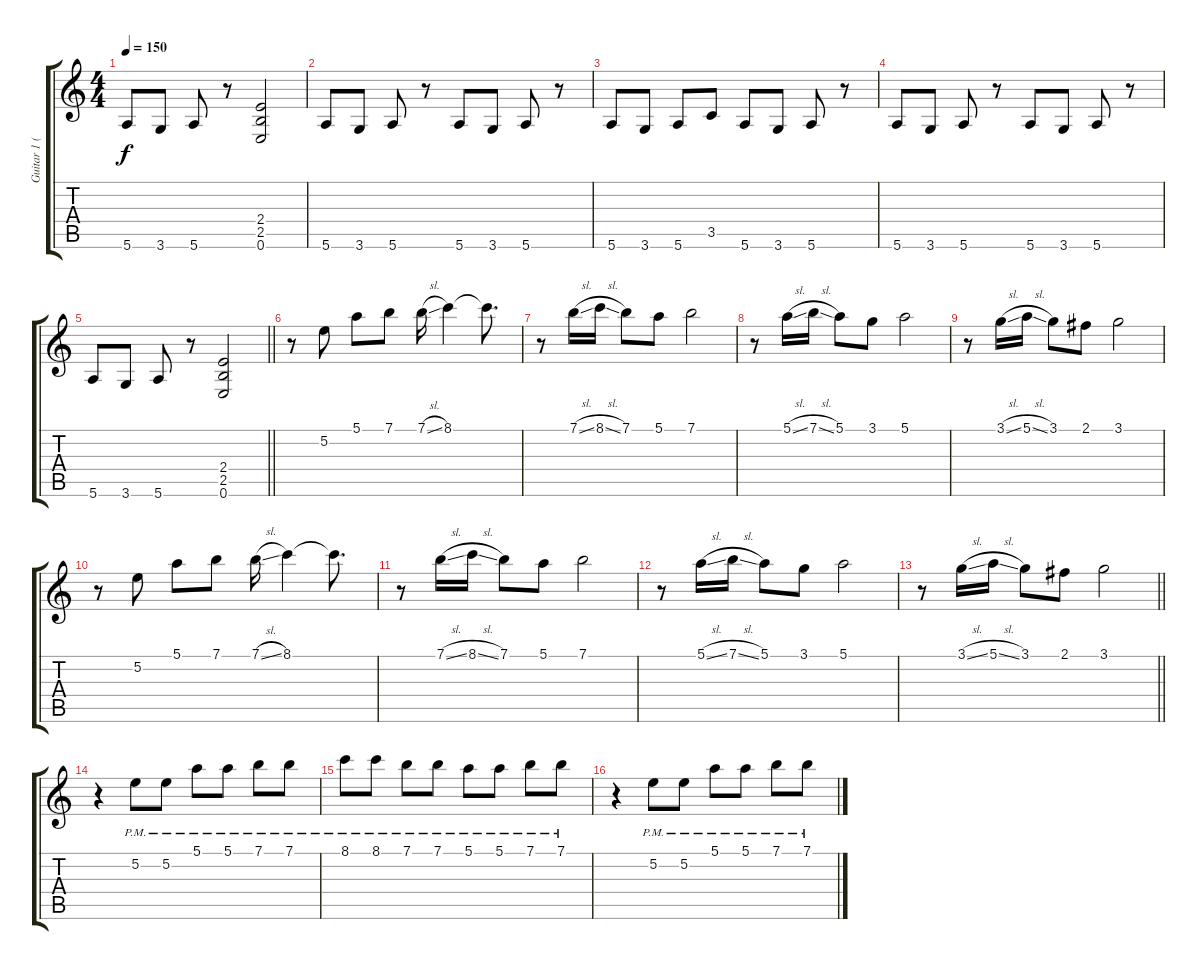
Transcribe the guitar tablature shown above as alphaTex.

\track ("Guitar 1 (Dori)" "Guitar 1 (") {mute instrument overdrivenguitar}
\staff {score tabs}
\tuning (E4 B3 G3 D3 A2 E2) {hide}
\ts (4 4)
\tempo 150
\clef g2
\ks c
5.6.8{dy f} 3.6.8 5.6.8 r.8 (2.4 2.5 0.6).2 |
5.6.8 3.6.8 5.6.8 r.8 5.6.8 3.6.8 5.6.8 r.8 |
5.6.8 3.6.8 5.6.8 3.5.8 5.6.8 3.6.8 5.6.8 r.8 |
5.6.8 3.6.8 5.6.8 r.8 5.6.8 3.6.8 5.6.8 r.8 |
\barLineRight lightlight
5.6.8 3.6.8 5.6.8 r.8 (2.4 2.5 0.6).2 |
\section ("" "")
r.8 5.2.8 5.1.8 7.1.8 7.1{sl}.16 8.1.4 8.1{t}.8{d} |
r.8 7.1{sl}.16 8.1{sl}.16 7.1.8 5.1.8 7.1.2 |
r.8 5.1{sl}.16 7.1{sl}.16 5.1.8 3.1.8 5.1.2 |
r.8 3.1{sl}.16 5.1{sl}.16 3.1.8 2.1.8 3.1.2 |
r.8 5.2.8 5.1.8 7.1.8 7.1{sl}.16 8.1.4 8.1{t}.8{d} |
r.8 7.1{sl}.16 8.1{sl}.16 7.1.8 5.1.8 7.1.2 |
r.8 5.1{sl}.16 7.1{sl}.16 5.1.8 3.1.8 5.1.2 |
\barLineRight lightlight
r.8 3.1{sl}.16 5.1{sl}.16 3.1.8 2.1.8 3.1.2 |
\section ("" "")
r.4 5.2{pm}.8 5.2{pm}.8 5.1{pm}.8 5.1{pm}.8 7.1{pm}.8 7.1{pm}.8 |
8.1{pm}.8 8.1{pm}.8 7.1{pm}.8 7.1{pm}.8 5.1{pm}.8 5.1{pm}.8 7.1{pm}.8 7.1{pm}.8 |
r.4 5.2{pm}.8 5.2{pm}.8 5.1{pm}.8 5.1{pm}.8 7.1{pm}.8 7.1{pm}.8
